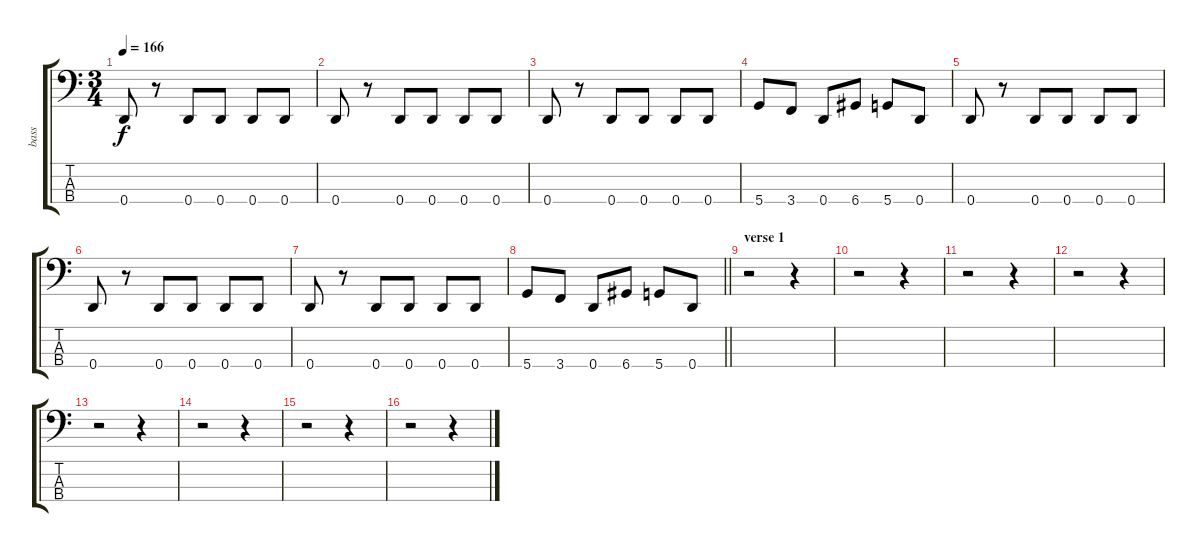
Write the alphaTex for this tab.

\track ("bass" "bass") {instrument electricbasspick}
\staff {score tabs}
\tuning (G2 D2 A1 D1) {hide}
\ts (3 4)
\tempo 166
\clef f4
\ks c
0.4.8{dy f} r.8 0.4.8 0.4.8 0.4.8 0.4.8 |
0.4.8 r.8 0.4.8 0.4.8 0.4.8 0.4.8 |
0.4.8 r.8 0.4.8 0.4.8 0.4.8 0.4.8 |
5.4.8 3.4.8 0.4.8 6.4.8 5.4.8 0.4.8 |
0.4.8 r.8 0.4.8 0.4.8 0.4.8 0.4.8 |
0.4.8 r.8 0.4.8 0.4.8 0.4.8 0.4.8 |
0.4.8 r.8 0.4.8 0.4.8 0.4.8 0.4.8 |
\barLineRight lightlight
5.4.8 3.4.8 0.4.8 6.4.8 5.4.8 0.4.8 |
\section ("" "verse 1")
r.2 r.4 |
r.2 r.4 |
r.2 r.4 |
r.2 r.4 |
r.2 r.4 |
r.2 r.4 |
r.2 r.4 |
r.2 r.4
